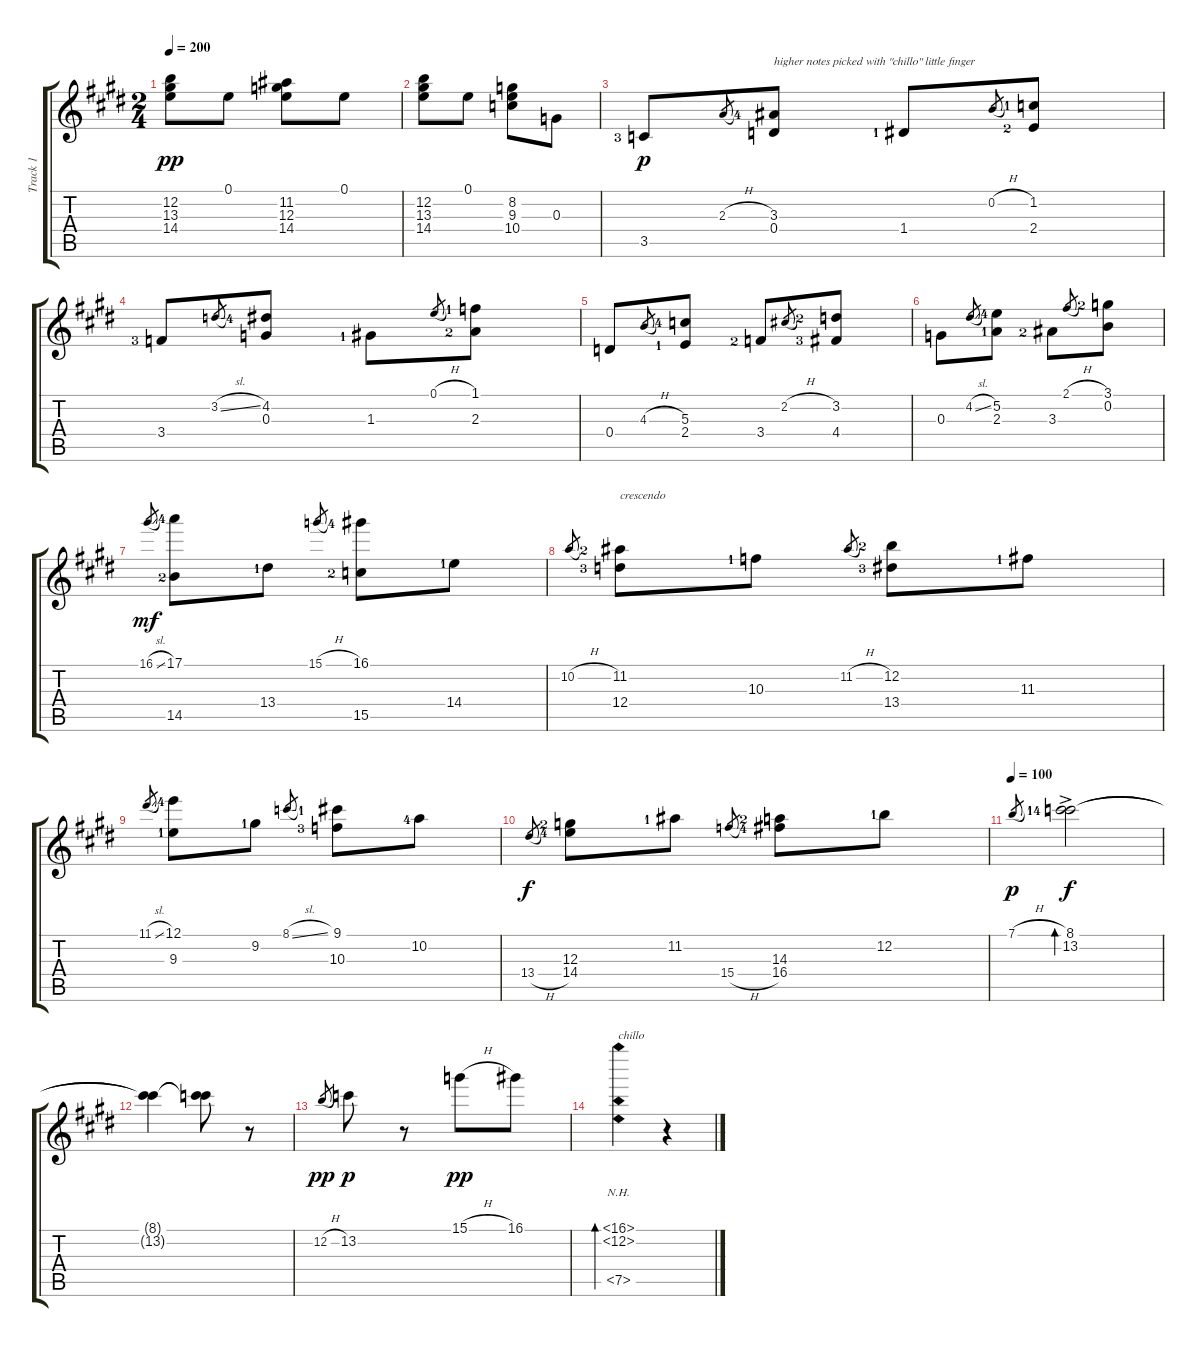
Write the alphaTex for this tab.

\track ("Track 1" "Track 1") {instrument acousticguitarnylon}
\staff {score tabs}
\tuning (E4 B3 G3 D3 A2 E2) {hide}
\ts (2 4)
\tempo 200
\clef g2
\ks e
(12.2 13.3 14.4).8{dy pp} 0.1.8 (11.2 12.3 14.4).8 0.1.8 |
(12.2 13.3 14.4).8 0.1.8 (8.2 9.3 10.4).8 0.3.8 |
3.5{lf 4}.8{dy p} 2.3{h}.8{gr} (3.3{lf 5} 0.4).8{txt "higher notes picked with \"chillo\" little finger"} 1.4{lf 2}.8 0.2{h}.8{gr} (1.2{lf 2} 2.4{lf 3}).8 |
3.4{lf 4}.8 3.2{sl}.8{gr} (4.2{lf 5} 0.3).8 1.3{lf 2}.8 0.1{h}.8{gr} (1.1{lf 2} 2.3{lf 3}).8 |
0.4.8 4.3{h}.8{gr} (5.3{lf 5} 2.4{lf 2}).8 3.4{lf 3}.8 2.2{h}.8{gr} (3.2{lf 3} 4.4{lf 4}).8 |
0.3.8 4.2{sl}.8{gr} (5.2{lf 5} 2.3{lf 2}).8 3.3{lf 3}.8 2.1{h}.8{gr} (3.1{lf 3} 0.2).8 |
16.1{sl}.8{gr dy mf} (17.1{lf 5} 14.5{lf 3}).8 13.4{lf 2}.8 15.1{h}.8{gr} (16.1{lf 5} 15.5{lf 3}).8 14.4{lf 2}.8 |
10.2{h}.8{gr} (11.2{lf 3} 12.4{lf 4}).8{txt "crescendo"} 10.3{lf 2}.8 11.2{h}.8{gr} (12.2{lf 3} 13.4{lf 4}).8 11.3{lf 2}.8 |
11.1{sl}.8{gr} (12.1{lf 5} 9.3{lf 2}).8 9.2{lf 2}.8 8.1{sl}.8{gr} (9.1{lf 2} 10.3{lf 4}).8 10.2{lf 5}.8 |
13.4{h}.8{gr dy f} (12.3{lf 3} 14.4{lf 5}).8 11.2{lf 2}.8 15.4{h}.8{gr} (14.3{lf 3} 16.4{lf 5}).8 12.2{lf 2}.8 |
\tempo 100
7.1{h}.8{gr dy p} (8.1{ac lf 2} 13.2{ac lf 5}).2{bd 240 dy f} |
(8.1{t} 13.2{t}).4 (8.1{t} 13.2{t}).8 r.8 |
12.2{h}.8{gr dy pp} 13.2.8{dy p} r.8 15.1{h}.8{dy pp} 16.1.8 |
(16.1{nh} 12.2{nh} 7.5{nh}).4{bd 240 txt "chillo"} r.4
